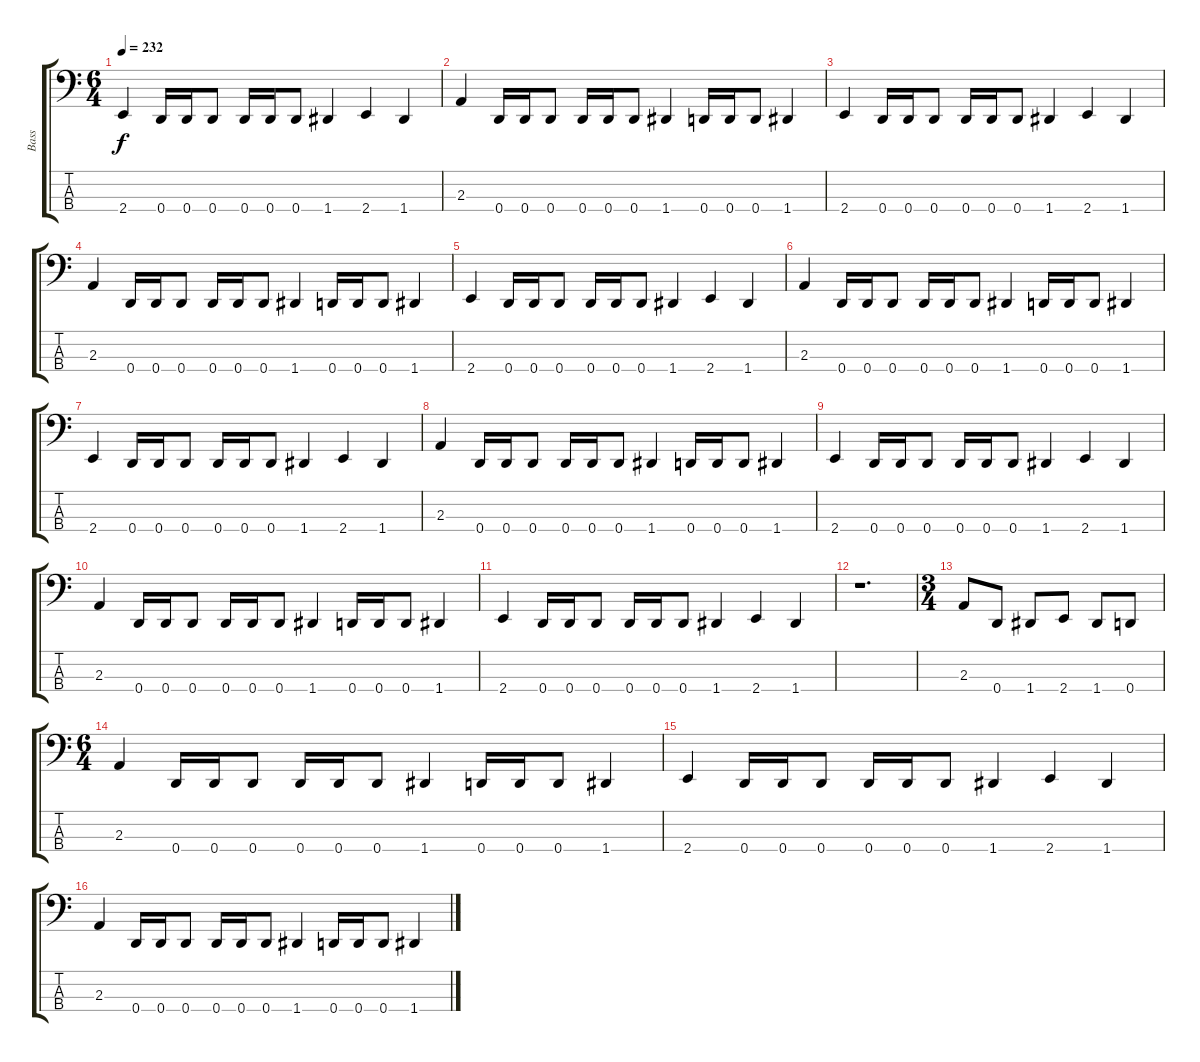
\track ("Bass" "Bass") {instrument electricbassfinger}
\staff {score tabs}
\tuning (F2 C2 G1 D1) {hide}
\ts (6 4)
\tempo 232
\clef f4
\ks c
2.4.4{dy f} 0.4.16 0.4.16 0.4.8 0.4.16 0.4.16 0.4.8 1.4.4 2.4.4 1.4.4 |
2.3.4 0.4.16 0.4.16 0.4.8 0.4.16 0.4.16 0.4.8 1.4.4 0.4.16 0.4.16 0.4.8 1.4.4 |
2.4.4 0.4.16 0.4.16 0.4.8 0.4.16 0.4.16 0.4.8 1.4.4 2.4.4 1.4.4 |
2.3.4 0.4.16 0.4.16 0.4.8 0.4.16 0.4.16 0.4.8 1.4.4 0.4.16 0.4.16 0.4.8 1.4.4 |
2.4.4 0.4.16 0.4.16 0.4.8 0.4.16 0.4.16 0.4.8 1.4.4 2.4.4 1.4.4 |
2.3.4 0.4.16 0.4.16 0.4.8 0.4.16 0.4.16 0.4.8 1.4.4 0.4.16 0.4.16 0.4.8 1.4.4 |
2.4.4 0.4.16 0.4.16 0.4.8 0.4.16 0.4.16 0.4.8 1.4.4 2.4.4 1.4.4 |
2.3.4 0.4.16 0.4.16 0.4.8 0.4.16 0.4.16 0.4.8 1.4.4 0.4.16 0.4.16 0.4.8 1.4.4 |
2.4.4 0.4.16 0.4.16 0.4.8 0.4.16 0.4.16 0.4.8 1.4.4 2.4.4 1.4.4 |
2.3.4 0.4.16 0.4.16 0.4.8 0.4.16 0.4.16 0.4.8 1.4.4 0.4.16 0.4.16 0.4.8 1.4.4 |
2.4.4 0.4.16 0.4.16 0.4.8 0.4.16 0.4.16 0.4.8 1.4.4 2.4.4 1.4.4 |
r.1{d} |
\ts (3 4)
2.3.8 0.4.8 1.4.8 2.4.8 1.4.8 0.4.8 |
\ts (6 4)
2.3.4 0.4.16 0.4.16 0.4.8 0.4.16 0.4.16 0.4.8 1.4.4 0.4.16 0.4.16 0.4.8 1.4.4 |
2.4.4 0.4.16 0.4.16 0.4.8 0.4.16 0.4.16 0.4.8 1.4.4 2.4.4 1.4.4 |
2.3.4 0.4.16 0.4.16 0.4.8 0.4.16 0.4.16 0.4.8 1.4.4 0.4.16 0.4.16 0.4.8 1.4.4
